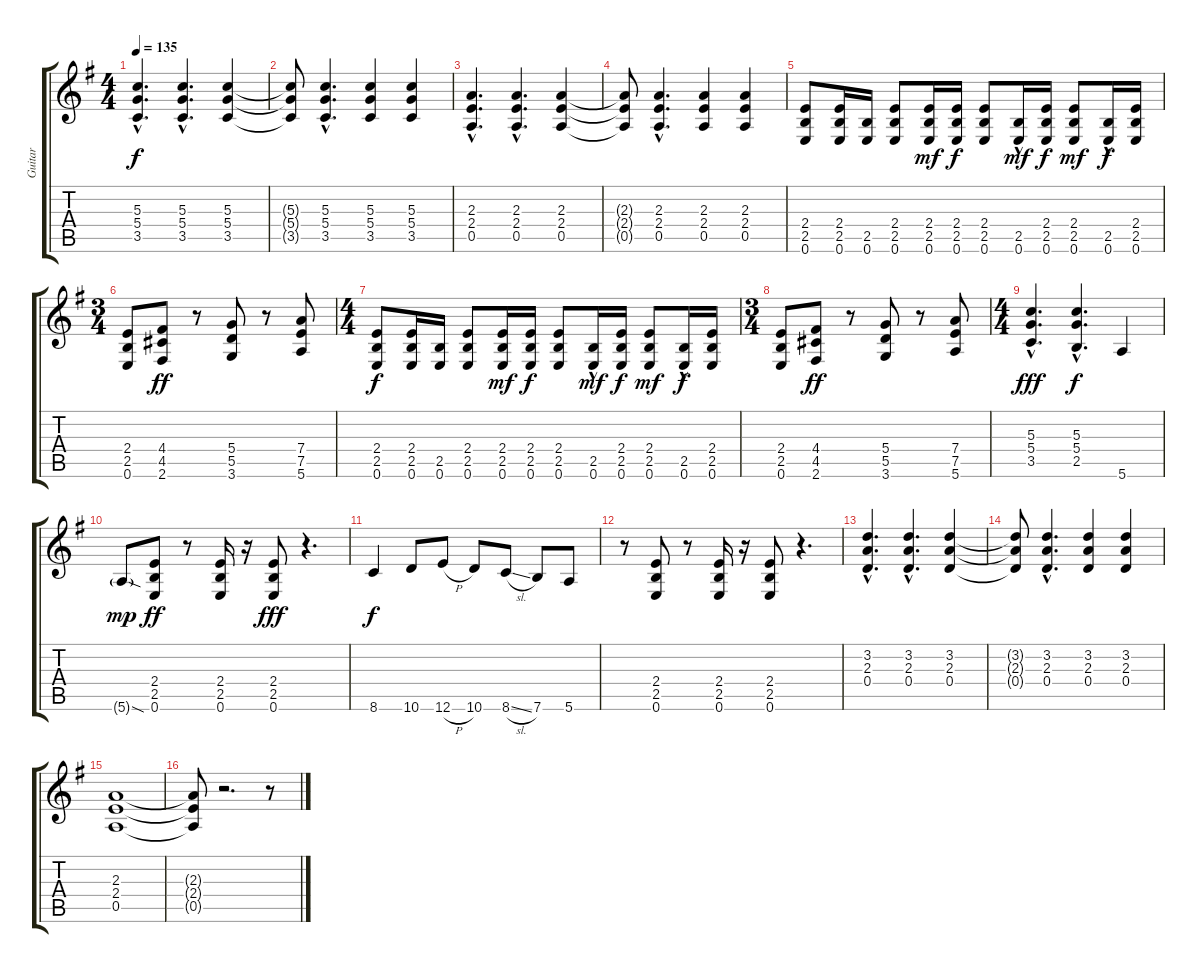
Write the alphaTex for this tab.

\track ("Guitar" "Guitar") {instrument distortionguitar}
\staff {score tabs}
\tuning (E4 B3 G3 D3 A2 E2) {hide}
\ts (4 4)
\tempo 135
\clef g2
\ks g
(5.3{hac} 5.4{hac} 3.5{hac}).4{d dy f} (5.3{hac} 5.4{hac} 3.5{hac}).4{d} (5.3 5.4 3.5).4 |
(5.3{t} 5.4{t} 3.5{t}).8 (5.3{hac} 5.4{hac} 3.5{hac}).4{d} (5.3 5.4 3.5).4 (5.3 5.4 3.5).4 |
(2.3{hac} 2.4{hac} 0.5{hac}).4{d} (2.3{hac} 2.4{hac} 0.5{hac}).4{d} (2.3 2.4 0.5).4 |
(2.3{t} 2.4{t} 0.5{t}).8 (2.3{hac} 2.4{hac} 0.5{hac}).4{d} (2.3 2.4 0.5).4 (2.3 2.4 0.5).4 |
(2.4 2.5 0.6).8 (2.4 2.5 0.6).16 (2.5 0.6).16 (2.4 2.5 0.6).8 (2.4 2.5 0.6).16{dy mf} (2.4 2.5 0.6).16{dy f} (2.4 2.5 0.6).8 (2.5{hac} 0.6{hac}).16{dy mf} (2.4 2.5 0.6).16{dy f} (2.4 2.5 0.6).8{dy mf} (2.5{hac} 0.6).16{dy f} (2.4 2.5 0.6).16 |
\ts (3 4)
(2.4 2.5 0.6).8{instrument distortionguitar} (4.4 4.5 2.6).8{dy ff} r.8 (5.4 5.5 3.6).8 r.8 (7.4 7.5 5.6).8 |
\ts (4 4)
(2.4 2.5 0.6).8{dy f} (2.4 2.5 0.6).16 (2.5 0.6).16 (2.4 2.5 0.6).8 (2.4 2.5 0.6).16{dy mf} (2.4 2.5 0.6).16{dy f} (2.4 2.5 0.6).8 (2.5{hac} 0.6{hac}).16{dy mf} (2.4 2.5 0.6).16{dy f} (2.4 2.5 0.6).8{dy mf} (2.5{hac} 0.6).16{dy f} (2.4 2.5 0.6).16 |
\ts (3 4)
(2.4 2.5 0.6).8{instrument distortionguitar} (4.4 4.5 2.6).8{dy ff} r.8 (5.4 5.5 3.6).8 r.8 (7.4 7.5 5.6).8 |
\ts (4 4)
(5.3 5.4{hac} 3.5).4{d dy fff} (5.3{hac} 5.4{hac} 2.5{hac}).4{d dy f} 5.6.4 |
5.6{sod g}.8{dy mp} (2.4 2.5 0.6).8{dy ff} r.8 (2.4 2.5 0.6).16 r.16 (2.4 2.5 0.6).8{dy fff} r.4{d} |
8.6.4{dy f} 10.6.8 12.6{h}.8 10.6.8 8.6{sl}.8 7.6.8 5.6.8 |
r.8 (2.4 2.5 0.6).8 r.8 (2.4 2.5 0.6).16 r.16 (2.4 2.5 0.6).8 r.4{d} |
(3.2{hac} 2.3{hac} 0.4{hac}).4{d} (3.2{hac} 2.3{hac} 0.4{hac}).4{d} (3.2 2.3 0.4).4 |
(3.2{t} 2.3{t} 0.4{t}).8 (3.2{hac} 2.3{hac} 0.4{hac}).4{d} (3.2 2.3 0.4).4 (3.2 2.3 0.4).4 |
(2.3 2.4 0.5).1 |
(2.3{t} 2.4{t} 0.5{t}).8 r.2{d} r.8
